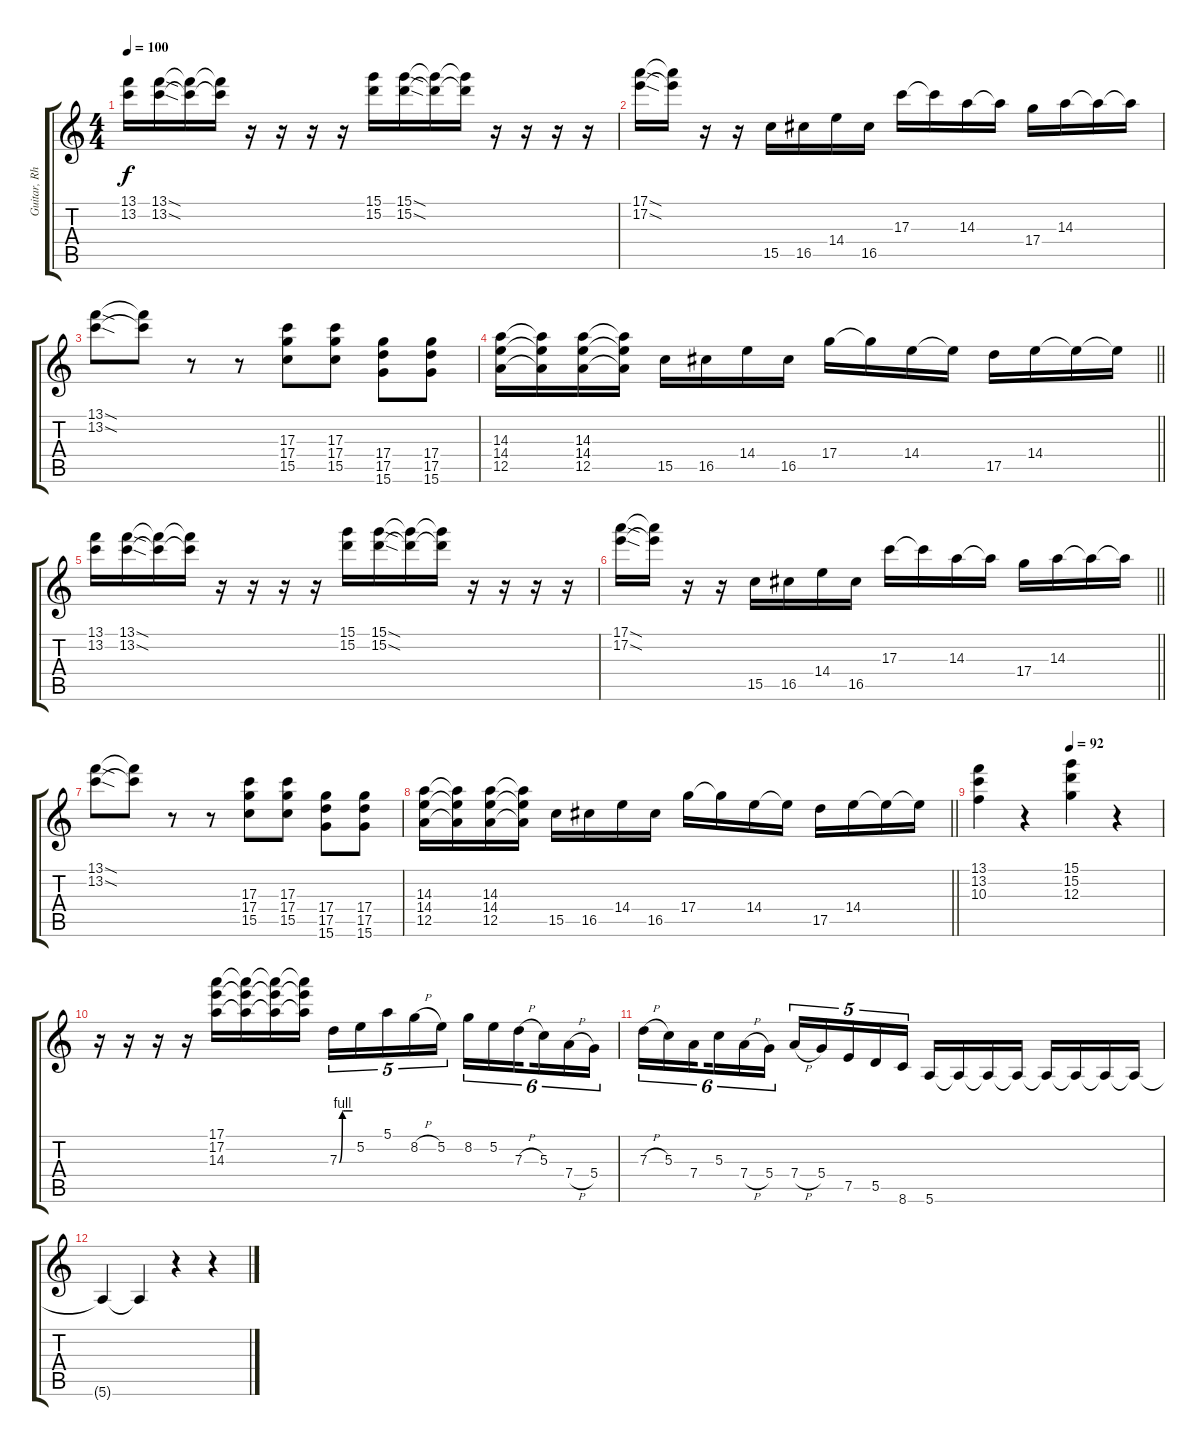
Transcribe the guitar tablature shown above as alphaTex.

\track ("Guitar, Rhythm" "Guitar, Rh") {instrument overdrivenguitar}
\staff {score tabs}
\tuning (E4 B3 G3 D3 A2 E2) {hide}
\ts (4 4)
\tempo 100
\clef g2
\ks c
(13.1 13.2).16{dy f} (13.1{sod} 13.2{sod}).16 (13.1{t} 13.2{t}).16 (13.1{t} 13.2{t}).16 r.16 r.16 r.16 r.16 (15.1 15.2).16 (15.1{sod} 15.2{sod}).16 (15.1{t} 15.2{t}).16 (15.1{t} 15.2{t}).16 r.16 r.16 r.16 r.16 |
(17.1{sod} 17.2{sod}).16 (17.1{t} 17.2{t}).16 r.16 r.16 15.5.16 16.5.16 14.4.16 16.5.16 17.3.16 17.3{t}.16 14.3.16 14.3{t}.16 17.4.16 14.3.16 14.3{t}.16 14.3{t}.16 |
(13.1{sod} 13.2{sod}).8 (13.1{t} 13.2{t}).8 r.8 r.8 (17.3 17.4 15.5).8 (17.3 17.4 15.5).8 (17.4 17.5 15.6).8 (17.4 17.5 15.6).8 |
\barLineRight lightlight
(14.3 14.4 12.5).16 (14.3{t} 14.4{t} 12.5{t}).16 (14.3 14.4 12.5).16 (14.3{t} 14.4{t} 12.5{t}).16 15.5.16 16.5.16 14.4.16 16.5.16 17.4.16 17.4{t}.16 14.4.16 14.4{t}.16 17.5.16 14.4.16 14.4{t}.16 14.4{t}.16 |
(13.1 13.2).16 (13.1{sod} 13.2{sod}).16 (13.1{t} 13.2{t}).16 (13.1{t} 13.2{t}).16 r.16 r.16 r.16 r.16 (15.1 15.2).16 (15.1{sod} 15.2{sod}).16 (15.1{t} 15.2{t}).16 (15.1{t} 15.2{t}).16 r.16 r.16 r.16 r.16 |
\barLineRight lightlight
(17.1{sod} 17.2{sod}).16 (17.1{t} 17.2{t}).16 r.16 r.16 15.5.16 16.5.16 14.4.16 16.5.16 17.3.16 17.3{t}.16 14.3.16 14.3{t}.16 17.4.16 14.3.16 14.3{t}.16 14.3{t}.16 |
(13.1{sod} 13.2{sod}).8 (13.1{t} 13.2{t}).8 r.8 r.8 (17.3 17.4 15.5).8 (17.3 17.4 15.5).8 (17.4 17.5 15.6).8 (17.4 17.5 15.6).8 |
\barLineRight lightlight
(14.3 14.4 12.5).16 (14.3{t} 14.4{t} 12.5{t}).16 (14.3 14.4 12.5).16 (14.3{t} 14.4{t} 12.5{t}).16 15.5.16 16.5.16 14.4.16 16.5.16 17.4.16 17.4{t}.16 14.4.16 14.4{t}.16 17.5.16 14.4.16 14.4{t}.16 14.4{t}.16 |
\tempo (92 0.5)
(13.1 13.2 10.3).4 r.4 (15.1 15.2 12.3).4 r.4 |
r.16 r.16 r.16 r.16 (17.1 17.2 14.3).16 (17.1{t} 17.2{t} 14.3{t}).16 (17.1{t} 17.2{t} 14.3{t}).16 (17.1{t} 17.2{t} 14.3{t}).16 7.3{be (custom 0 0 14 4 20 4 30 4 60 4)}.16{tu (5 4)} 5.2.16{tu (5 4)} 5.1.16{tu (5 4)} 8.2{h}.16{tu (5 4)} 5.2.16{tu (5 4)} 8.2.16{tu (6 4)} 5.2.16{tu (6 4)} 7.3{h}.16{tu (6 4) beam splitsecondary} 5.3.16{tu (6 4)} 7.4{h}.16{tu (6 4)} 5.4.16{tu (6 4)} |
7.3{h}.16{tu (6 4)} 5.3.16{tu (6 4)} 7.4.16{tu (6 4) beam splitsecondary} 5.3.16{tu (6 4)} 7.4{h}.16{tu (6 4)} 5.4.16{tu (6 4)} 7.4{h}.16{tu (5 4)} 5.4.16{tu (5 4)} 7.5.16{tu (5 4)} 5.5.16{tu (5 4)} 8.6.16{tu (5 4)} 5.6.16 5.6{t}.16 5.6{t}.16 5.6{t}.16 5.6{t}.16 5.6{t}.16 5.6{t}.16 5.6{t}.16 |
5.6{t}.4 5.6{t}.4 r.4 r.4
